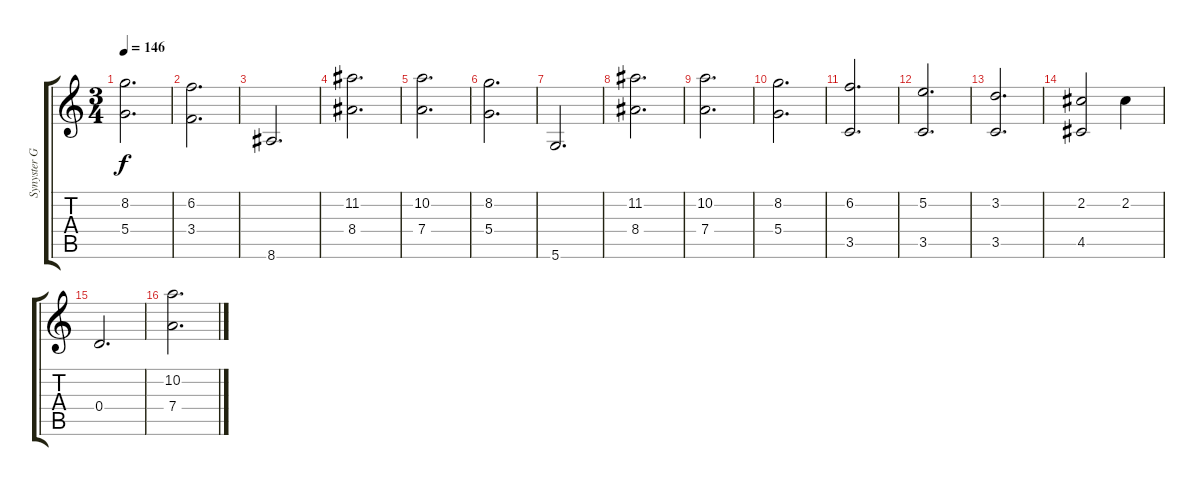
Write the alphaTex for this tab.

\track ("Synyster Gates | Gtr. 1 - Drop D" "Synyster G") {instrument electricguitarclean}
\staff {score tabs}
\tuning (E4 B3 G3 D3 A2 D2) {hide}
\ts (3 4)
\tempo 146
\clef g2
\ks c
(8.2 5.4).2{d dy f} |
(6.2 3.4).2{d} |
8.6.2{d} |
(11.2 8.4).2{d} |
(10.2 7.4).2{d} |
(8.2 5.4).2{d} |
5.6.2{d} |
(11.2 8.4).2{d} |
(10.2 7.4).2{d} |
(8.2 5.4).2{d} |
(6.2 3.5).2{d} |
(5.2 3.5).2{d} |
(3.2 3.5).2{d} |
(2.2 4.5).2 2.2.4 |
0.4.2{d} |
(10.2 7.4).2{d}
